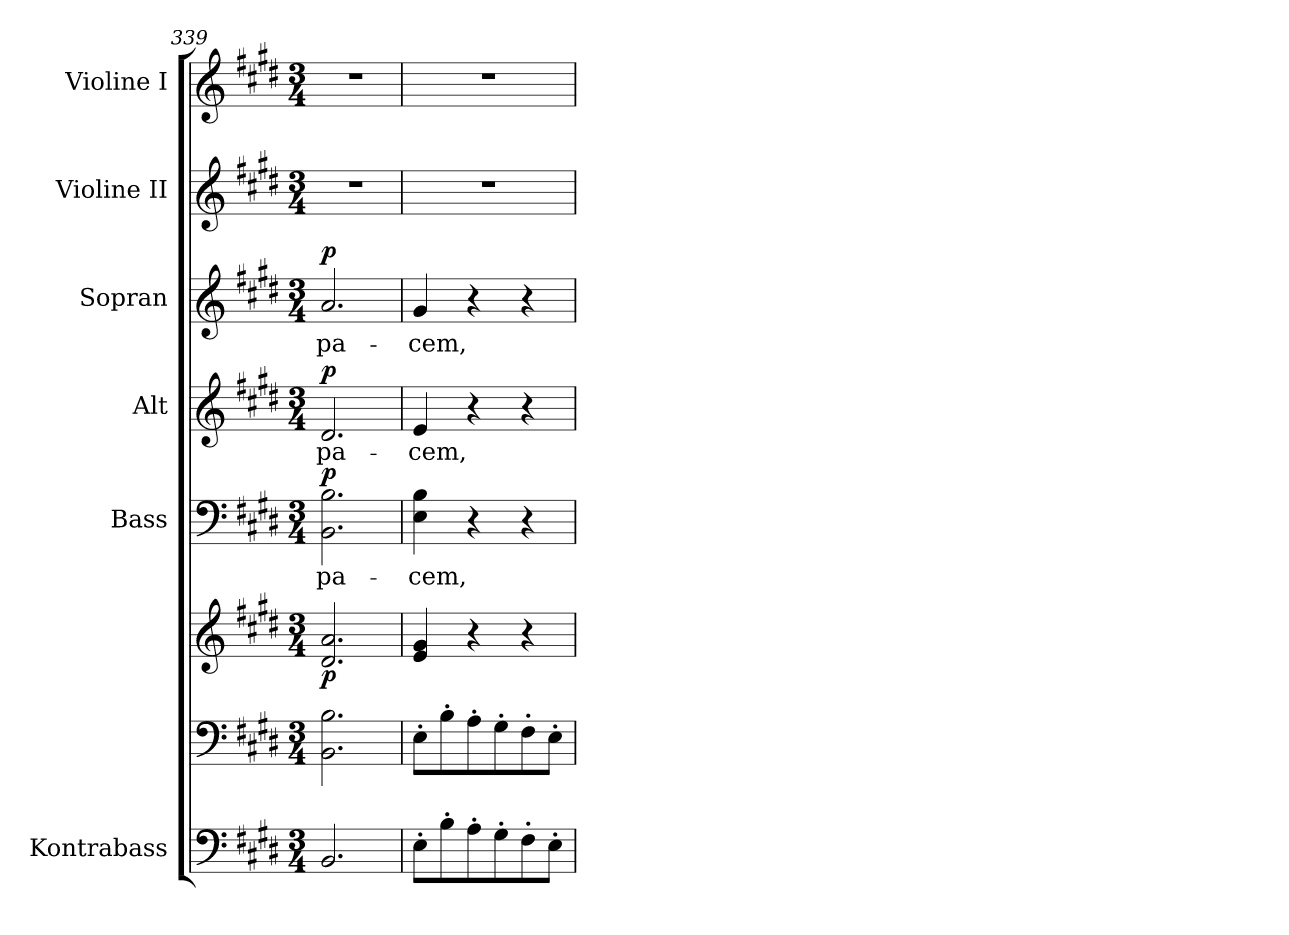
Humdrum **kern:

**kern	**kern	**kern	**dynam	**kern	**text	**dynam	**kern	**text	**dynam	**kern	**text	**dynam	**kern	**kern
*part7	*part6	*part6	*part6	*part5	*part5	*part5	*part4	*part4	*part4	*part3	*part3	*part3	*part2	*part1
*staff8	*staff7	*staff6	*staff6/7	*staff5	*staff5	*staff5	*staff4	*staff4	*staff4	*staff3	*staff3	*staff3	*staff2	*staff1
*I"Kontrabass	*	*	*	*I"Bass	*	*	*I"Alt	*	*	*I"Sopran	*	*	*I"Violine II	*I"Violine I
*I'Kb.	*	*	*	*I'B.	*	*	*I'A.	*	*	*I'S.	*	*	*I'Vl. II	*I'Vl. I
*clefF4	*clefF4	*clefG2	*	*clefF4	*	*	*clefG2	*	*	*clefG2	*	*	*clefG2	*clefG2
*ITrd7c12	*	*	*	*	*	*	*	*	*	*	*	*	*	*
*k[f#c#g#d#]	*k[f#c#g#d#]	*k[f#c#g#d#]	*	*k[f#c#g#d#]	*	*	*k[f#c#g#d#]	*	*	*k[f#c#g#d#]	*	*	*k[f#c#g#d#]	*k[f#c#g#d#]
*E:	*E:	*E:	*	*E:	*	*	*E:	*	*	*E:	*	*	*E:	*E:
*M3/4	*M3/4	*M3/4	*	*M3/4	*	*	*M3/4	*	*	*M3/4	*	*	*M3/4	*M3/4
=339	=339	=339	=339	=339	=339	=339	=339	=339	=339	=339	=339	=339	=339	=339
!	!	!	!LO:DY:b	!	!LO:LY:b	!LO:DY:a	!	!LO:LY:b	!LO:DY:a	!	!LO:LY:b	!LO:DY:a	!	!
2.BBB/	2.BB\ 2.B\	2.d#/ 2.a/	p	2.BB\ 2.B\	pa-	p	2.d#/	pa-	p	2.a/	pa-	p	2.r	2.r
=340	=340	=340	=340	=340	=340	=340	=340	=340	=340	=340	=340	=340	=340	=340
!	!	!	!	!	!LO:LY:b	!	!	!LO:LY:b	!	!	!LO:LY:b	!	!	!
8EE'>\L	8E'>\L	4e/ 4g#/	.	4E\ 4B\	-cem,	.	4e/	-cem,	.	4g#/	-cem,	.	2.r	2.r
8BB'>\	8B'>\	.	.	.	.	.	.	.	.	.	.	.	.	.
8AA'>\	8A'>\	4r	.	4r	.	.	4r	.	.	4r	.	.	.	.
8GG#'>\	8G#'>\	.	.	.	.	.	.	.	.	.	.	.	.	.
8FF#'>\	8F#'>\	4r	.	4r	.	.	4r	.	.	4r	.	.	.	.
8EE'>\J	8E'>\J	.	.	.	.	.	.	.	.	.	.	.	.	.
=	=	=	=	=	=	=	=	=	=	=	=	=	=	=
*-	*-	*-	*-	*-	*-	*-	*-	*-	*-	*-	*-	*-	*-	*-
